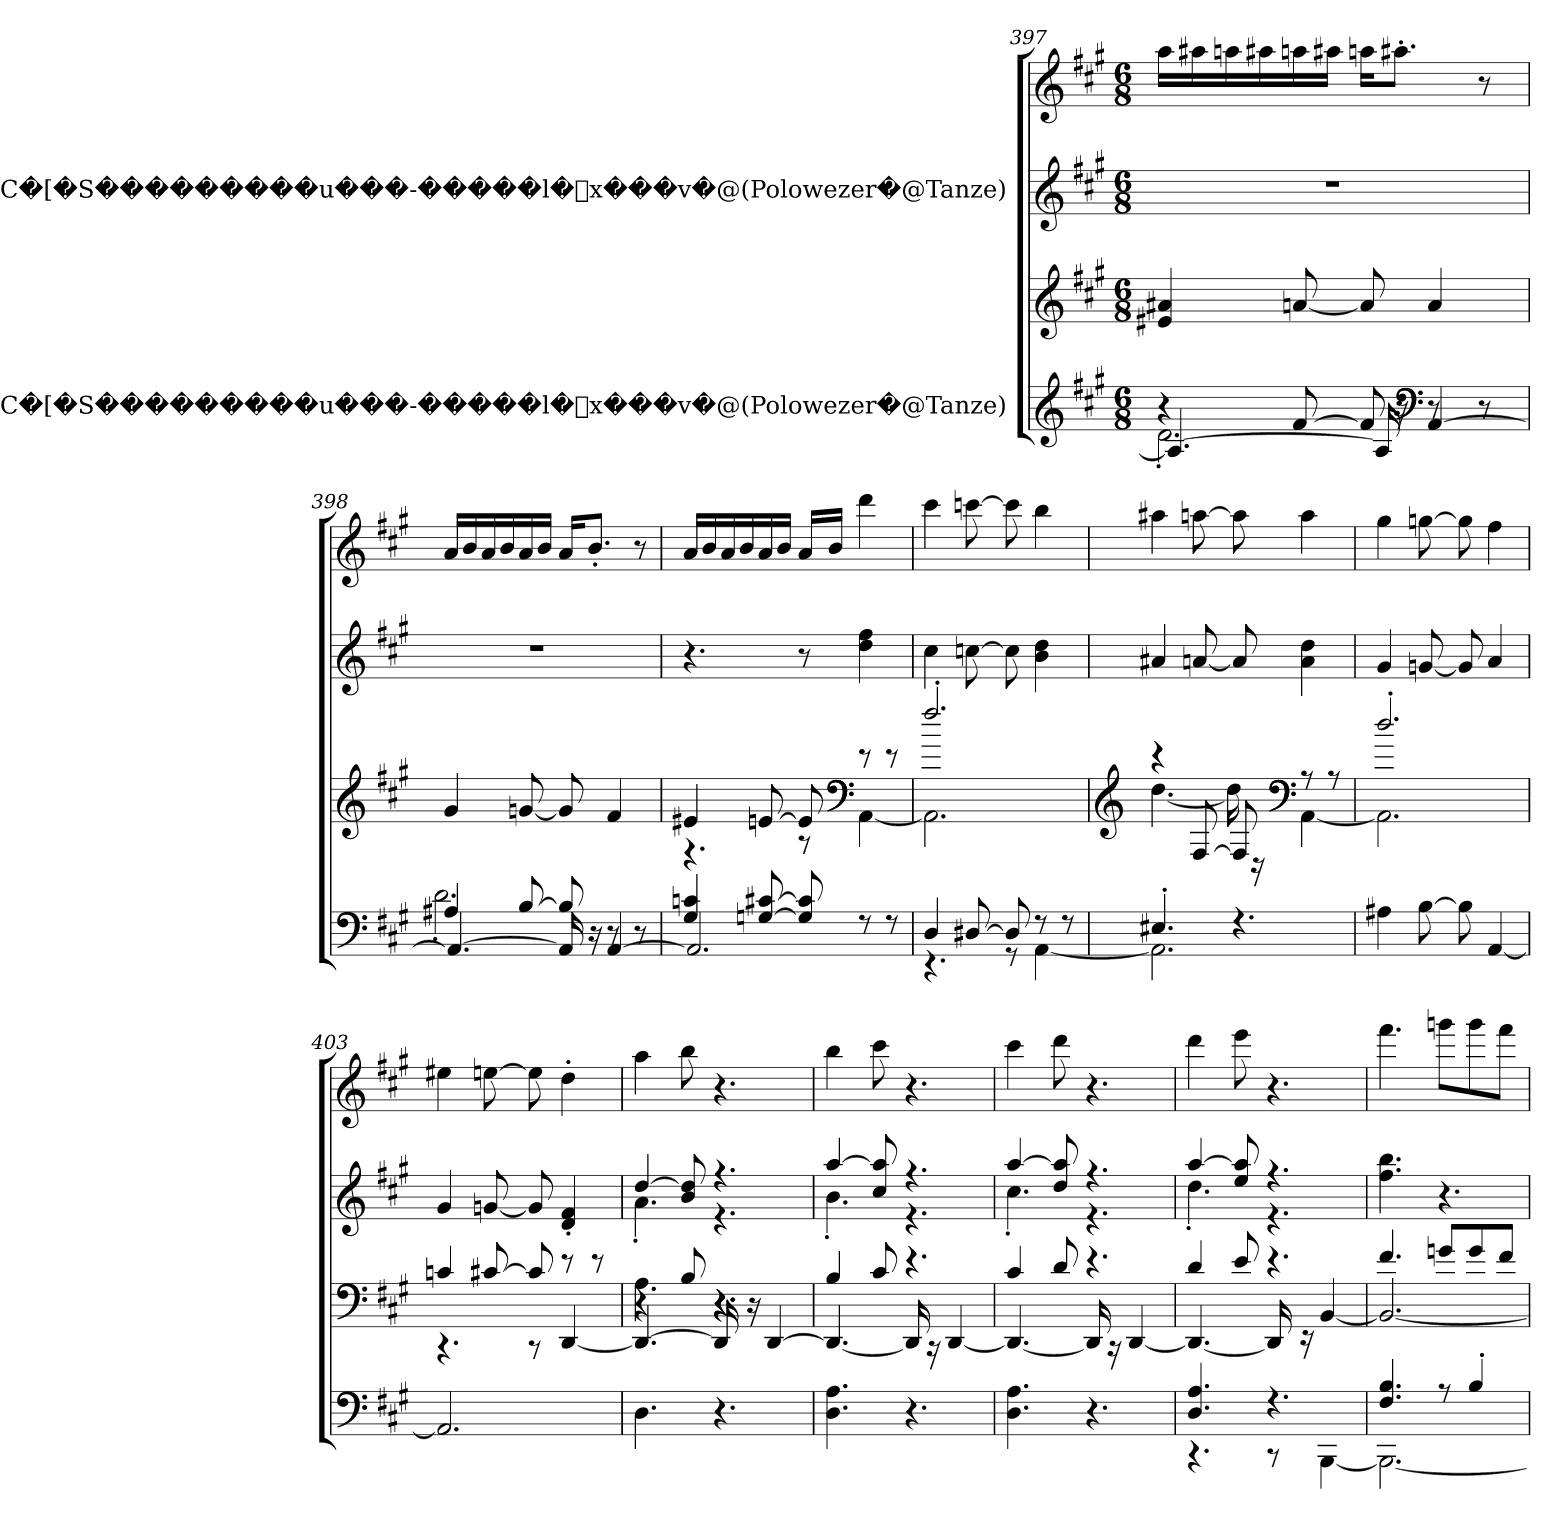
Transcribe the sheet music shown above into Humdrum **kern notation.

**kern	**kern	**kern	**kern
*part2	*part2	*part1	*part1
*staff4	*staff3	*staff2	*staff1
*I"钢琴, �C�[�S���������u���-�����l�ݗx���v�@(Polowezer�@Tanze)	*	*I"钢琴, �C�[�S���������u���-�����l�ݗx���v�@(Polowezer�@Tanze)	*
!!LO:LB:g=z
*clefG2	*clefG2	*clefG2	*clefG2
*k[f#c#g#]	*k[f#c#g#]	*k[f#c#g#]	*k[f#c#g#]
*M6/8	*M6/8	*M6/8	*M6/8
=397	=397	=397	=397
*^	*	*	*
*	*^	*	*	*
4r	2.d'\	4.A/_	4e#X/ 4a#X/	2.r	16aa\LL
.	.	.	.	.	16aa#X\
.	.	.	.	.	16aan\
.	.	.	.	.	16aa#X\
[8f#/	.	.	[8an/	.	16aan\
.	.	.	.	.	16aa#X\JJ
8f#/]	.	16A/]	8a/]	.	16aan\KL
.	.	16r	.	.	8.aa#X'\J
*clefF4	*	*	*	*	*
8r	.	[4AA/	4a/	.	.
8r	.	.	.	.	8r
=398	=398	=398	=398	=398	=398
4A#X/	2.d'\	4.AA/_	4g#/	2.r	16a/LL
.	.	.	.	.	16b/
.	.	.	.	.	16a/
.	.	.	.	.	16b/
[8B/	.	.	[8gn/	.	16a/
.	.	.	.	.	16b/JJ
8B/]	.	16AA/]	8g/]	.	16a/KL
.	.	16r	.	.	8.b'/J
8r	.	[4AA/	4f#/	.	.
8r	.	.	.	.	8r
*	*v	*v	*	*	*
!!LO:PB:g=z
=399	=399	=399	=399	=399
*	*	*^	*	*
4G#/ 4cn/	2.AA/]	4e#X/	4.r	4.r	16a/LL
.	.	.	.	.	16b/
.	.	.	.	.	16a/
.	.	.	.	.	16b/
[8Gn/ [8c#X/	.	[8en/	.	.	16a/
.	.	.	.	.	16b/JJ
8G/] 8c#/]	.	8e/]	8r	8r	16a/LL
.	.	.	.	.	16b/JJ
*	*	*clefF4	*	*	*
8r	.	8r	[4AA\	4dd\ 4ff#\	4ddd\
8r	.	8r	.	.	.
=400	=400	=400	=400	=400	=400
4D/	4.r	2.ff#'/	2.AA\]	4cc#\	4ccc#\
[8D#X/	.	.	.	[8ccn\	[8cccn\
8D#/]	8r	.	.	8cc\]	8ccc\]
8r	[4AA\	.	.	4b\ 4dd\	4bb\
8r	.	.	.	.	.
=401	=401	=401	=401	=401	=401
*	*	*clefG2	*	*	*
4.E#X'/	2.AA\]	4r	[4.dd\	4a#X/	4aa#X\
.	.	[8F#/	.	[8an/	[8aan\
4.r	.	8F#/]	16dd\]	8a/]	8aa\]
.	.	.	16r	.	.
*	*	*clefF4	*	*	*
.	.	8r	[4AA\	4a\ 4dd\	4aa\
.	.	8r	.	.	.
*v	*v	*	*	*	*
=402	=402	=402	=402	=402
4A#X\	2.dd'/	2.AA\]	4g#/	4gg#\
[8B\	.	.	[8gn/	[8ggn\
8B\]	.	.	8g/]	8gg\]
[4AA/	.	.	4a/	4ff#\
!!LO:LB:g=z
=403	=403	=403	=403	=403
2.AA/]	4cn/	4.r	4g#/	4ee#X\
.	[8c#X/	.	[8gn/	[8een\
.	8c#/]	8r	8g/]	8ee\]
.	8r	[4DD/	4d/' 4f#/'	4dd'\
.	8r	.	.	.
=404	=404	=404	=404	=404
*	*	*^	*^	*
4.D\	4r	4.A\	4.DD/_	[4dd/	4.a'\	4aa\
.	8B/	.	.	8b/ 8dd/]	.	8bb\
4.r	4.r	4.r	16DD/]	4.r	4.r	4.r
.	.	.	16r	.	.	.
.	.	.	[4DD/	.	.	.
*	*	*v	*v	*	*	*
=405	=405	=405	=405	=405	=405
4.D\ 4.A\	4B/	4.DD/_	[4aa/	4.b'\	4bb\
.	8c#/	.	8cc#/ 8aa/]	.	8ccc#\
4.r	4.r	16DD/]	4.r	4.r	4.r
.	.	16r	.	.	.
.	.	[4DD/	.	.	.
=406	=406	=406	=406	=406	=406
4.D\ 4.A\	4c#/	4.DD/_	[4aa/	4.cc#'\	4ccc#\
.	8d/	.	8dd/ 8aa/]	.	8ddd\
4.r	4.r	16DD/]	4.r	4.r	4.r
.	.	16r	.	.	.
.	.	[4DD/	.	.	.
!!LO:LB:g=z
=407	=407	=407	=407	=407	=407
*^	*	*	*	*	*
4.D/ 4.A/	4.r	4d/	4.DD/_	[4aa/	4.dd'\	4ddd\
.	.	8e/	.	8ee/ 8aa/]	.	8eee\
4.r	8r	4.r	16DD/]	4.r	4.r	4.r
.	.	.	16r	.	.	.
.	[4BBB\	.	[4BB/	.	.	.
*	*	*	*	*v	*v	*
=408	=408	=408	=408	=408	=408
4.F#/ 4.B/	2.BBB\_	4.f#/	2.BB/_	4.ff#\ 4.bb\	4.fff#\
8r	.	8gn/L	.	4.r	8gggn\L
4B'/	.	8g/	.	.	8ggg\
.	.	8f#/J	.	.	8fff#\J
*v	*v	*	*	*	*
*	*v	*v	*	*
=	=	=	=
*-	*-	*-	*-
